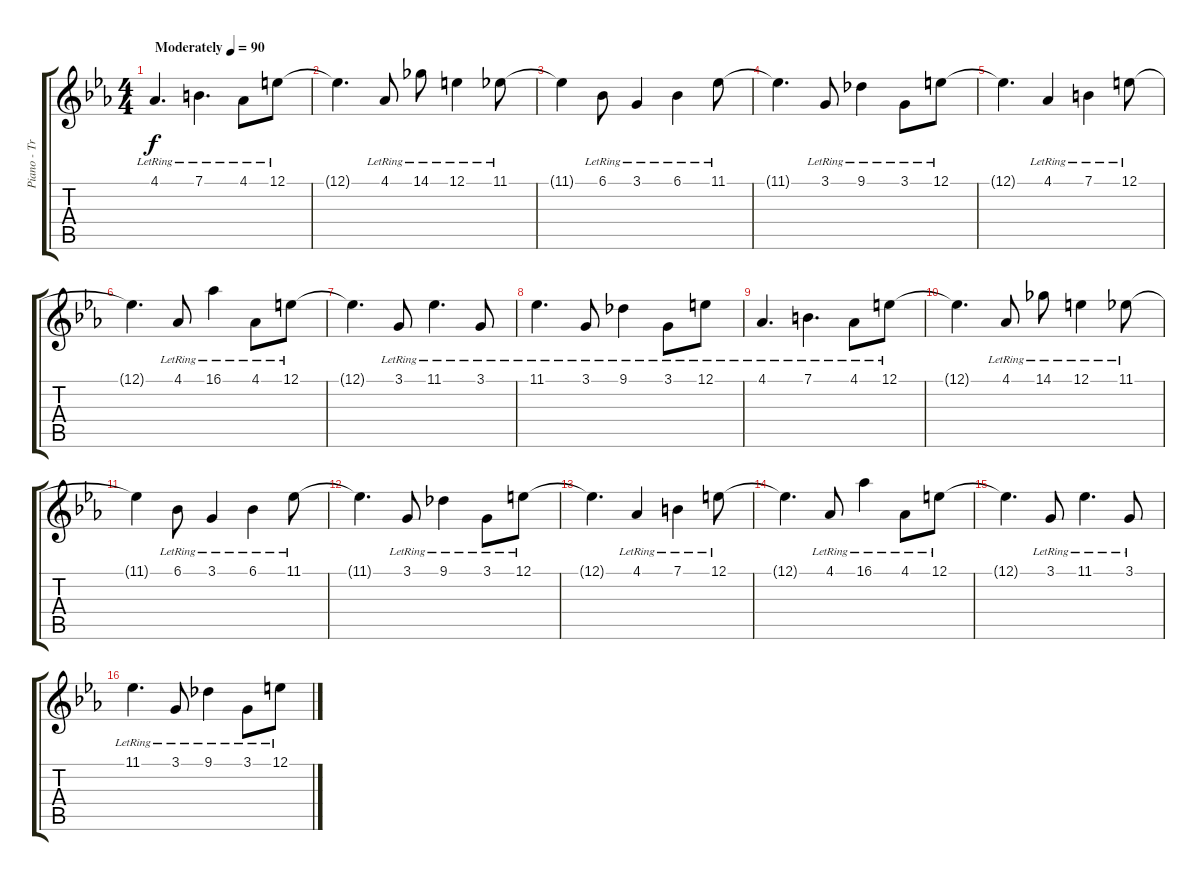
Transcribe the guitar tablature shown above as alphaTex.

\track ("Piano - Treble" "Piano - Tr") {instrument acousticgrandpiano}
\staff {score tabs}
\tuning (E4 B3 G3 D3 A2 E2) {hide}
\ts (4 4)
\tempo (90 "Moderately")
\clef g2
\ks cminor
4.1{lr}.4{d dy f instrument acousticgrandpiano} 7.1{lr}.4{d} 4.1{lr}.8 12.1{lr}.8 |
12.1{t}.4{d} 4.1{lr}.8 14.1{lr}.8 12.1{lr}.4 11.1{lr}.8 |
11.1{t}.4 6.1{lr}.8 3.1{lr}.4 6.1{lr}.4 11.1{lr}.8 |
11.1{t}.4{d} 3.1{lr}.8 9.1{lr}.4 3.1{lr}.8 12.1{lr}.8 |
12.1{t}.4{d} 4.1{lr}.4 7.1{lr}.4 12.1{lr}.8 |
12.1{t}.4{d} 4.1{lr}.8 16.1{lr}.4 4.1{lr}.8 12.1{lr}.8 |
12.1{t}.4{d} 3.1{lr}.8 11.1{lr}.4{d} 3.1{lr}.8 |
11.1{lr}.4{d} 3.1{lr}.8 9.1{lr}.4 3.1{lr}.8 12.1{lr}.8 |
4.1{lr}.4{d} 7.1{lr}.4{d} 4.1{lr}.8 12.1{lr}.8 |
12.1{t}.4{d} 4.1{lr}.8 14.1{lr}.8 12.1{lr}.4 11.1{lr}.8 |
11.1{t}.4 6.1{lr}.8 3.1{lr}.4 6.1{lr}.4 11.1{lr}.8 |
11.1{t}.4{d} 3.1{lr}.8 9.1{lr}.4 3.1{lr}.8 12.1{lr}.8 |
12.1{t}.4{d} 4.1{lr}.4 7.1{lr}.4 12.1{lr}.8 |
12.1{t}.4{d} 4.1{lr}.8 16.1{lr}.4 4.1{lr}.8 12.1{lr}.8 |
12.1{t}.4{d} 3.1{lr}.8 11.1{lr}.4{d} 3.1{lr}.8 |
11.1{lr}.4{d} 3.1{lr}.8 9.1{lr}.4 3.1{lr}.8 12.1{lr}.8
